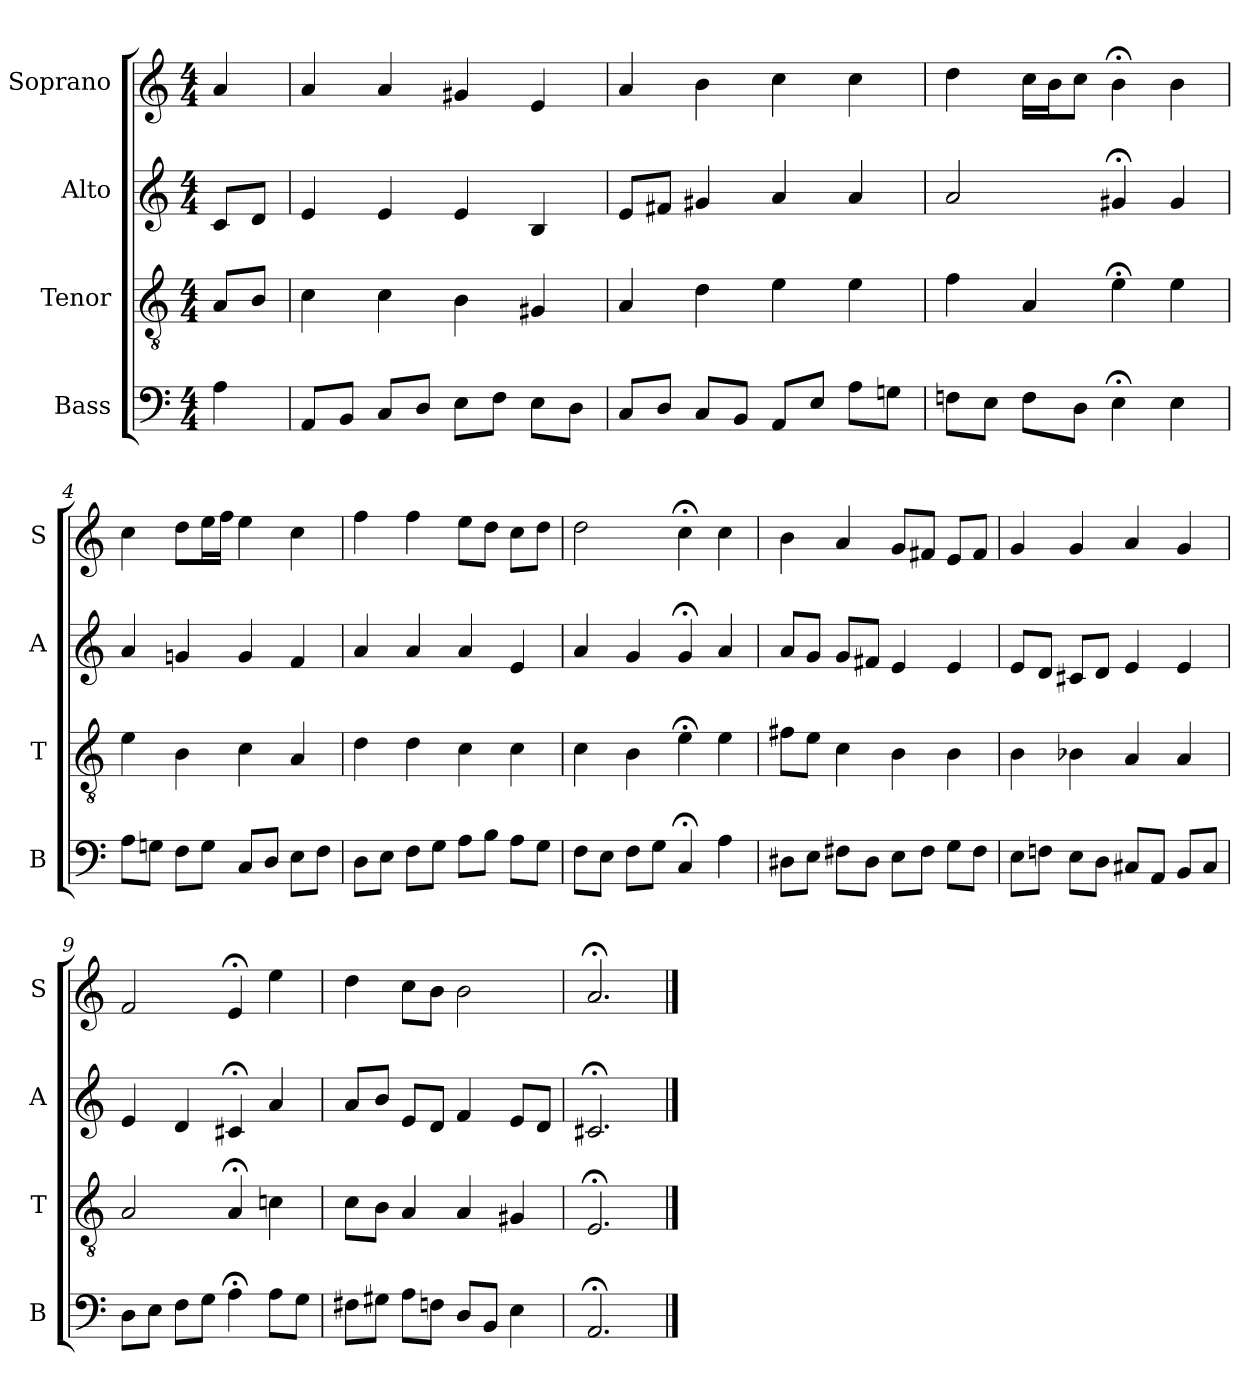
**kern	**kern	**kern	**kern
*part4	*part3	*part2	*part1
*staff4	*staff3	*staff2	*staff1
*I"Bass	*I"Tenor	*I"Alto	*I"Soprano
*I'B	*I'T	*I'A	*I'S
*clefF4	*clefGv2	*clefG2	*clefG2
*k[]	*k[]	*k[]	*k[]
*a:	*a:	*a:	*a:
*M4/4	*M4/4	*M4/4	*M4/4
*MM100	*MM100	*MM100	*MM100
=	=	=	=
4A	8AL	8cL	4a
.	8BJ	8dJ	.
=1	=1	=1	=1
8AAL	4c	4e	4a
8BBJ	.	.	.
8CL	4c	4e	4a
8DJ	.	.	.
8EL	4B	4e	4g#X
8FJ	.	.	.
8EL	4G#X	4B	4e
8DJ	.	.	.
=2	=2	=2	=2
8CL	4A	8eL	4a
8DJ	.	8f#XJ	.
8CL	4d	4g#X	4b
8BBJ	.	.	.
8AAL	4e	4a	4cc
8EJ	.	.	.
8AL	4e	4a	4cc
8GnJ	.	.	.
=3	=3	=3	=3
8FnL	4f	2a	4dd
8EJ	.	.	.
8FL	4A	.	16ccLL
.	.	.	16bJ
8DJ	.	.	8ccJ
4E;<	4e;<	4g#X;<	4b;<
4E	4e	4g#	4b
=4	=4	=4	=4
8AL	4e	4a	4cc
8GnJ	.	.	.
8FL	4B	4gn	8ddL
8GJ	.	.	16eeL
.	.	.	16ffJJ
8CL	4c	4g	4ee
8DJ	.	.	.
8EL	4A	4f	4cc
8FJ	.	.	.
=5	=5	=5	=5
8DL	4d	4a	4ff
8EJ	.	.	.
8FL	4d	4a	4ff
8GJ	.	.	.
8AL	4c	4a	8eeL
8BJ	.	.	8ddJ
8AL	4c	4e	8ccL
8GJ	.	.	8ddJ
=6	=6	=6	=6
8FL	4c	4a	2dd
8EJ	.	.	.
8FL	4B	4g	.
8GJ	.	.	.
4C;<	4e;<	4g;<	4cc;<
4A	4e	4a	4cc
=7	=7	=7	=7
8D#XL	8f#XL	8aL	4b
8EJ	8eJ	8gJ	.
8F#XL	4c	8gL	4a
8D#J	.	8f#XJ	.
8EL	4B	4e	8gL
8F#J	.	.	8f#XJ
8GL	4B	4e	8eL
8F#J	.	.	8f#J
=8	=8	=8	=8
8EL	4B	8eL	4g
8FnJ	.	8dJ	.
8EL	4B-X	8c#XL	4g
8DJ	.	8dJ	.
8C#XL	4A	4e	4a
8AAJ	.	.	.
8BBL	4A	4e	4g
8C#J	.	.	.
=9	=9	=9	=9
8DL	2A	4e	2f
8EJ	.	.	.
8FL	.	4d	.
8GJ	.	.	.
4A;<	4A;<	4c#X;<	4e;<
8AL	4cn	4a	4ee
8GJ	.	.	.
=10	=10	=10	=10
8F#XL	8cL	8aL	4dd
8G#XJ	8BJ	8bJ	.
8AL	4A	8eL	8ccL
8FnJ	.	8dJ	8bJ
8DL	4A	4f	2b
8BBJ	.	.	.
4E	4G#X	8eL	.
.	.	8dJ	.
=11	=11	=11	=11
2.AA;<	2.E;<	2.c#X;<	2.a;<
==	==	==	==
*-	*-	*-	*-
